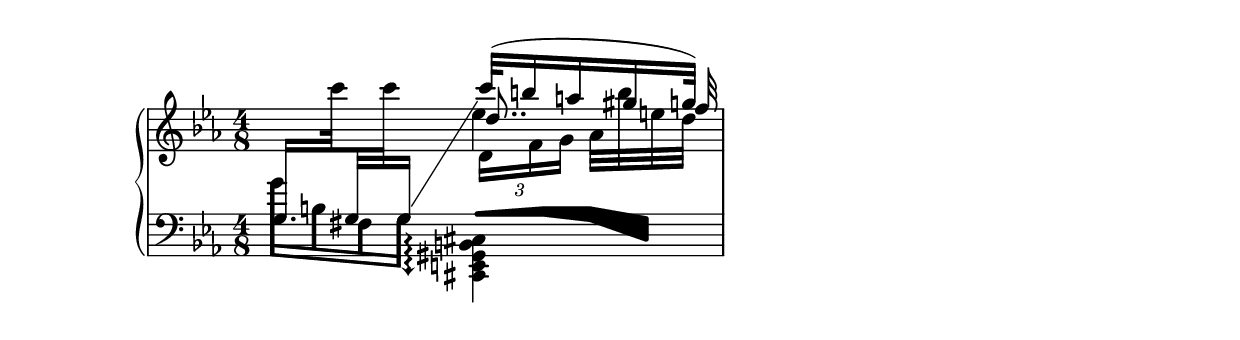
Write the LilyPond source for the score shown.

% DO NOT EDIT this file manually; it is automatically
% generated from Documentation/snippets/new
% Make any changes in Documentation/snippets/new/
% and then run scripts/auxiliar/makelsr.py
%
% This file is in the public domain.
%% Note: this file works from version 2.13.36
\version "2.13.36"
\header {
  lsrtags = "headwords"
  texidoc = "Random complex notation"
  doctitle = "Screech and Boink"
} % begin verbatim


\score {
  \context PianoStaff <<
    \new Staff = "up" {
      \time 4/8
      \key c \minor
      <<
        {
          \revert Stem #'direction
          \change Staff = down
          \set subdivideBeams = ##t
          g16.[
          \change Staff = up
          c'''32
          \change Staff = down
          g32
          \change Staff = up
          c'''32
          \change Staff = down
          g16]
          \change Staff = up
          \stemUp
          \set followVoice = ##t
          c'''32([ b''16 a''16 gis''16 g''32)]
        }
        \\
        { s4 \times 2/3 { d'16[ f' g'] } as'32[ b''32 e'' d''] }
        \\
        { s4 \autoBeamOff d''8.. f''32  }
        \\
        { s4 es''4 }
      >>
    }
    \new Staff = "down" {
      \clef bass
      \key c \minor
      \set subdivideBeams = ##f
      \override Stem #'french-beaming = ##t
      \override Beam #'beam-thickness = #0.3
      \override Stem #'thickness = #4.0
      g'16[ b16 fis16 g16]
      <<
        \makeClusters {
          as16 <as b> <g b> <g cis>
        }
        \\
        {
          \override Staff.Arpeggio #'arpeggio-direction = #DOWN
          <cis, e, gis, b, cis>4\arpeggio
        }
      >>
    }
  >>
  \midi {
    \context {
      \Score
      tempoWholesPerMinute = #(ly:make-moment 60 8)
    }
  }
  \layout {
    ragged-right = ##t
    \context {
      \Staff
      \consists "Horizontal_bracket_engraver"
    }
  }
}
